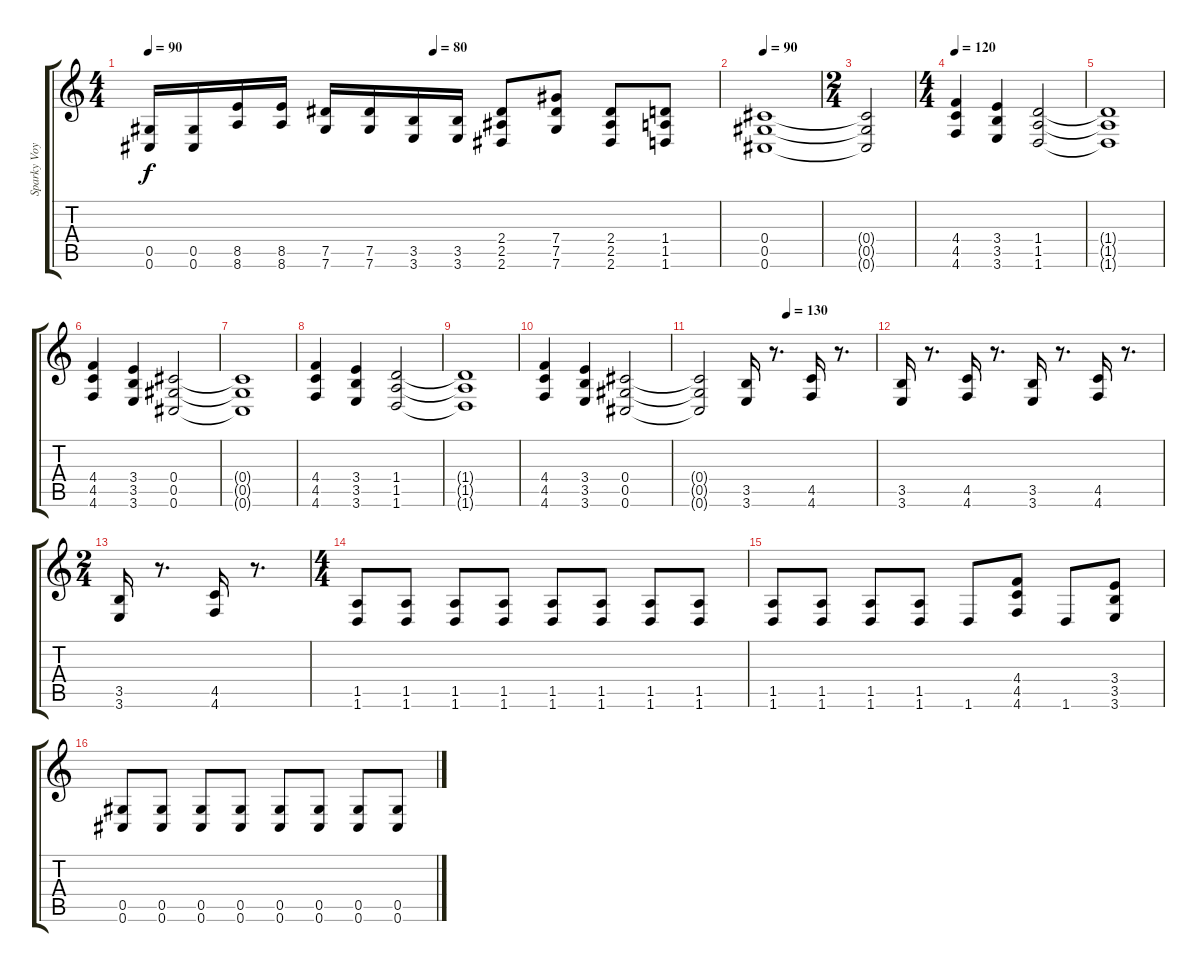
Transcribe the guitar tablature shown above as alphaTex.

\track ("Sparky Voyles" "Sparky Voy") {instrument distortionguitar}
\staff {score tabs}
\tuning (Eb4 Bb3 Gb3 Db3 Ab2 Db2) {hide}
\ts (4 4)
\tempo 90
\tempo (80 0.5)
\clef g2
\ks c
(0.5 0.6).16{dy f} (0.5 0.6).16 (8.5 8.6).16 (8.5 8.6).16 (7.5 7.6).16 (7.5 7.6).16 (3.5 3.6).16 (3.5 3.6).16 (2.4 2.5 2.6).8 (7.4 7.5 7.6).8 (2.4 2.5 2.6).8 (1.4 1.5 1.6).8 |
\tempo 90
(0.4 0.5 0.6).1 |
\ts (2 4)
(0.4{t} 0.5{t} 0.6{t}).2 |
\ts (4 4)
\tempo 120
(4.4 4.5 4.6).4 (3.4 3.5 3.6).4 (1.4 1.5 1.6).2 |
(1.4{t} 1.5{t} 1.6{t}).1 |
(4.4 4.5 4.6).4 (3.4 3.5 3.6).4 (0.4 0.5 0.6).2 |
(0.4{t} 0.5{t} 0.6{t}).1 |
(4.4 4.5 4.6).4 (3.4 3.5 3.6).4 (1.4 1.5 1.6).2 |
(1.4{t} 1.5{t} 1.6{t}).1 |
(4.4 4.5 4.6).4 (3.4 3.5 3.6).4 (0.4 0.5 0.6).2 |
\tempo (130 0.5)
(0.4{t} 0.5{t} 0.6{t}).2 (3.5 3.6).16 r.8{d} (4.5 4.6).16 r.8{d} |
(3.5 3.6).16 r.8{d} (4.5 4.6).16 r.8{d} (3.5 3.6).16 r.8{d} (4.5 4.6).16 r.8{d} |
\ts (2 4)
(3.5 3.6).16 r.8{d} (4.5 4.6).16 r.8{d} |
\ts (4 4)
(1.5 1.6).8 (1.5 1.6).8 (1.5 1.6).8 (1.5 1.6).8 (1.5 1.6).8 (1.5 1.6).8 (1.5 1.6).8 (1.5 1.6).8 |
(1.5 1.6).8 (1.5 1.6).8 (1.5 1.6).8 (1.5 1.6).8 1.6.8 (4.4 4.5 4.6).8 1.6.8 (3.4 3.5 3.6).8 |
(0.5 0.6).8 (0.5 0.6).8 (0.5 0.6).8 (0.5 0.6).8 (0.5 0.6).8 (0.5 0.6).8 (0.5 0.6).8 (0.5 0.6).8
